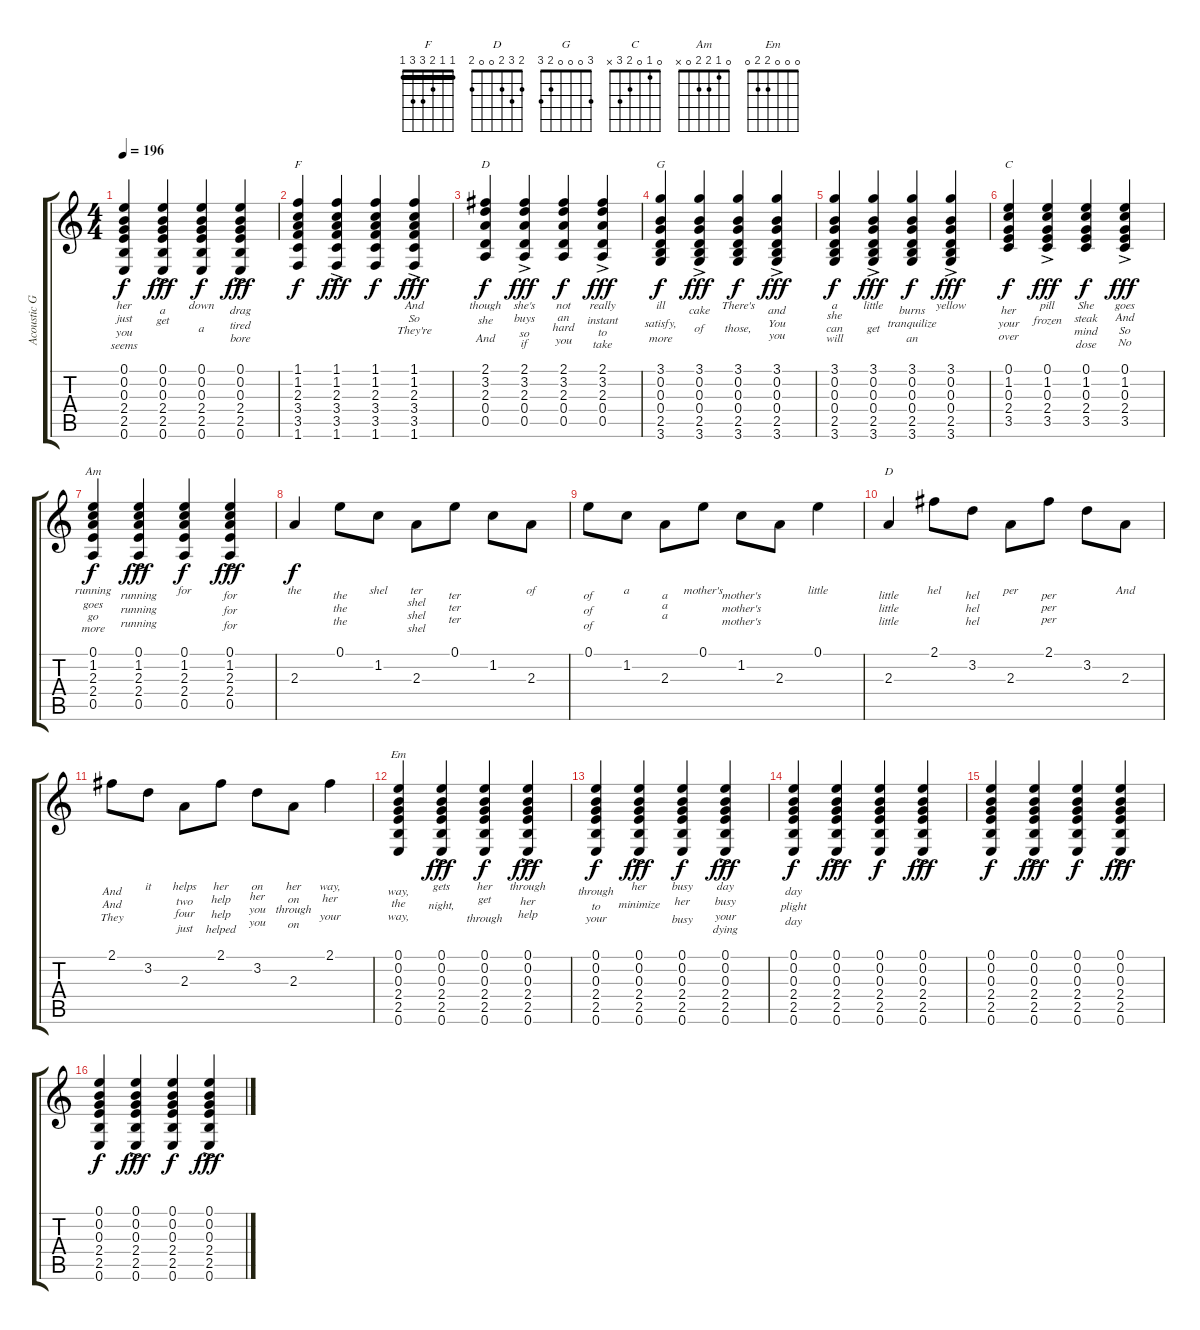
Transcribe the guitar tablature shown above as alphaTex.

\track ("Acoustic Guitar" "Acoustic G") {instrument acousticguitarsteel}
\staff {score tabs}
\tuning (E4 B3 G3 D3 A2 E2) {hide}
\chord ("F" 1 1 2 3 3 1) {barre 1}
\chord ("D" 2 3 2 0 0 x)
\chord ("G" 3 0 0 0 2 3)
\chord ("C" 0 1 0 2 3 x)
\chord ("Am" 0 1 2 2 0 x)
\chord ("D" 2 3 2 0 0 2)
\chord ("Em" 0 0 0 2 2 0)
\ts (4 4)
\tempo 196
\clef g2
\ks c
(0.1 0.2 0.3 2.4 2.5 0.6).4{lyrics (0 "her") lyrics (1 "just") lyrics (2 "you") lyrics (3 "seems") lyrics (4 "") dy f} (0.1{ac} 0.2{ac} 0.3{ac} 2.4{ac} 2.5{ac} 0.6{ac}).4{lyrics (0 "") lyrics (1 "a") lyrics (2 "get") lyrics (3 "") lyrics (4 "") dy fff} (0.1 0.2 0.3 2.4 2.5 0.6).4{lyrics (0 "down") lyrics (1 "") lyrics (2 "") lyrics (3 "a") lyrics (4 "") dy f} (0.1{ac} 0.2{ac} 0.3{ac} 2.4{ac} 2.5{ac} 0.6{ac}).4{lyrics (0 "") lyrics (1 "drag") lyrics (2 "tired") lyrics (3 "bore") lyrics (4 "") dy fff} |
(1.1 1.2 2.3 3.4 3.5 1.6).4{ch "F" lyrics (0 "") lyrics (1 "") lyrics (2 "") lyrics (3 "") lyrics (4 "") dy f} (1.1{ac} 1.2{ac} 2.3{ac} 3.4{ac} 3.5{ac} 1.6{ac}).4{lyrics (0 "") lyrics (1 "") lyrics (2 "") lyrics (3 "") lyrics (4 "") dy fff} (1.1 1.2 2.3 3.4 3.5 1.6).4{lyrics (0 "") lyrics (1 "") lyrics (2 "") lyrics (3 "") lyrics (4 "") dy f} (1.1{ac} 1.2{ac} 2.3{ac} 3.4{ac} 3.5{ac} 1.6{ac}).4{lyrics (0 "And") lyrics (1 "So") lyrics (2 "They're") lyrics (3 "") lyrics (4 "") dy fff} |
(2.1 3.2 2.3 0.4 0.5).4{ch "D" lyrics (0 "though") lyrics (1 "she") lyrics (2 "") lyrics (3 "And") lyrics (4 "") dy f} (2.1{ac} 3.2{ac} 2.3{ac} 0.4{ac} 0.5{ac}).4{lyrics (0 "she's") lyrics (1 "buys") lyrics (2 "so") lyrics (3 "if") lyrics (4 "") dy fff} (2.1 3.2 2.3 0.4 0.5).4{lyrics (0 "not") lyrics (1 "an") lyrics (2 "hard") lyrics (3 "you") lyrics (4 "") dy f} (2.1{ac} 3.2{ac} 2.3{ac} 0.4{ac} 0.5{ac}).4{lyrics (0 "really") lyrics (1 "instant") lyrics (2 "to") lyrics (3 "take") lyrics (4 "") dy fff} |
(3.1 0.2 0.3 0.4 2.5 3.6).4{ch "G" lyrics (0 "ill") lyrics (1 "") lyrics (2 "satisfy,") lyrics (3 "more") lyrics (4 "") dy f} (3.1{ac} 0.2{ac} 0.3{ac} 0.4{ac} 2.5{ac} 3.6{ac}).4{lyrics (0 "") lyrics (1 "cake") lyrics (2 "") lyrics (3 "of") lyrics (4 "") dy fff} (3.1 0.2 0.3 0.4 2.5 3.6).4{lyrics (0 "There's") lyrics (1 "") lyrics (2 "") lyrics (3 "those,") lyrics (4 "") dy f} (3.1{ac} 0.2{ac} 0.3{ac} 0.4{ac} 2.5{ac} 3.6{ac}).4{lyrics (0 "") lyrics (1 "and") lyrics (2 "You") lyrics (3 "you") lyrics (4 "") dy fff} |
(3.1 0.2 0.3 0.4 2.5 3.6).4{lyrics (0 "a") lyrics (1 "she") lyrics (2 "can") lyrics (3 "will") lyrics (4 "") dy f} (3.1{ac} 0.2{ac} 0.3{ac} 0.4{ac} 2.5{ac} 3.6{ac}).4{lyrics (0 "little") lyrics (1 "") lyrics (2 "") lyrics (3 "get") lyrics (4 "") dy fff} (3.1 0.2 0.3 0.4 2.5 3.6).4{lyrics (0 "") lyrics (1 "burns") lyrics (2 "tranquilize") lyrics (3 "an") lyrics (4 "") dy f} (3.1{ac} 0.2{ac} 0.3{ac} 0.4{ac} 2.5{ac} 3.6{ac}).4{lyrics (0 "yellow") lyrics (1 "") lyrics (2 "") lyrics (3 "") lyrics (4 "") dy fff} |
(0.1 1.2 0.3 2.4 3.5).4{ch "C" lyrics (0 "") lyrics (1 "her") lyrics (2 "your") lyrics (3 "over") lyrics (4 "") dy f} (0.1{ac} 1.2{ac} 0.3{ac} 2.4{ac} 3.5{ac}).4{lyrics (0 "pill") lyrics (1 "frozen") lyrics (2 "") lyrics (3 "") lyrics (4 "") dy fff} (0.1 1.2 0.3 2.4 3.5).4{lyrics (0 "She") lyrics (1 "steak") lyrics (2 "mind") lyrics (3 "dose") lyrics (4 "") dy f} (0.1{ac} 1.2{ac} 0.3{ac} 2.4{ac} 3.5{ac}).4{lyrics (0 "goes") lyrics (1 "And") lyrics (2 "So") lyrics (3 "No") lyrics (4 "") dy fff} |
(0.1 1.2 2.3 2.4 0.5).4{ch "Am" lyrics (0 "running") lyrics (1 "goes") lyrics (2 "go") lyrics (3 "more") lyrics (4 "") dy f} (0.1{ac} 1.2{ac} 2.3{ac} 2.4{ac} 0.5{ac}).4{lyrics (0 "") lyrics (1 "running") lyrics (2 "running") lyrics (3 "running") lyrics (4 "") dy fff} (0.1 1.2 2.3 2.4 0.5).4{lyrics (0 "for") lyrics (1 "") lyrics (2 "") lyrics (3 "") lyrics (4 "") dy f} (0.1{ac} 1.2{ac} 2.3{ac} 2.4{ac} 0.5{ac}).4{lyrics (0 "") lyrics (1 "for") lyrics (2 "for") lyrics (3 "for") lyrics (4 "") dy fff} |
2.3.4{lyrics (0 "the") lyrics (1 "") lyrics (2 "") lyrics (3 "") lyrics (4 "") dy f} 0.1.8{lyrics (0 "") lyrics (1 "the") lyrics (2 "the") lyrics (3 "the") lyrics (4 "")} 1.2.8{lyrics (0 "shel") lyrics (1 "") lyrics (2 "") lyrics (3 "") lyrics (4 "")} 2.3.8{lyrics (0 "ter") lyrics (1 "shel") lyrics (2 "shel") lyrics (3 "shel") lyrics (4 "")} 0.1.8{lyrics (0 "") lyrics (1 "ter") lyrics (2 "ter") lyrics (3 "ter") lyrics (4 "")} 1.2.8{lyrics (0 "") lyrics (1 "") lyrics (2 "") lyrics (3 "") lyrics (4 "")} 2.3.8{lyrics (0 "of") lyrics (1 "") lyrics (2 "") lyrics (3 "") lyrics (4 "")} |
0.1.8{lyrics (0 "") lyrics (1 "of") lyrics (2 "of") lyrics (3 "of") lyrics (4 "")} 1.2.8{lyrics (0 "a") lyrics (1 "") lyrics (2 "") lyrics (3 "") lyrics (4 "")} 2.3.8{lyrics (0 "") lyrics (1 "a") lyrics (2 "a") lyrics (3 "a") lyrics (4 "")} 0.1.8{lyrics (0 "mother's") lyrics (1 "") lyrics (2 "") lyrics (3 "") lyrics (4 "")} 1.2.8{lyrics (0 "") lyrics (1 "mother's") lyrics (2 "mother's") lyrics (3 "mother's") lyrics (4 "")} 2.3.8{lyrics (0 "") lyrics (1 "") lyrics (2 "") lyrics (3 "") lyrics (4 "")} 0.1.4{lyrics (0 "little") lyrics (1 "") lyrics (2 "") lyrics (3 "") lyrics (4 "")} |
2.3.4{ch "D" lyrics (0 "") lyrics (1 "little") lyrics (2 "little") lyrics (3 "little") lyrics (4 "")} 2.1.8{lyrics (0 "hel") lyrics (1 "") lyrics (2 "") lyrics (3 "") lyrics (4 "")} 3.2.8{lyrics (0 "") lyrics (1 "hel") lyrics (2 "hel") lyrics (3 "hel") lyrics (4 "")} 2.3.8{lyrics (0 "per") lyrics (1 "") lyrics (2 "") lyrics (3 "") lyrics (4 "")} 2.1.8{lyrics (0 "") lyrics (1 "per") lyrics (2 "per") lyrics (3 "per") lyrics (4 "")} 3.2.8{lyrics (0 "") lyrics (1 "") lyrics (2 "") lyrics (3 "") lyrics (4 "")} 2.3.8{lyrics (0 "And") lyrics (1 "") lyrics (2 "") lyrics (3 "") lyrics (4 "")} |
2.1.8{lyrics (0 "") lyrics (1 "And") lyrics (2 "And") lyrics (3 "They") lyrics (4 "")} 3.2.8{lyrics (0 "it") lyrics (1 "") lyrics (2 "") lyrics (3 "") lyrics (4 "")} 2.3.8{lyrics (0 "helps") lyrics (1 "two") lyrics (2 "four") lyrics (3 "just") lyrics (4 "")} 2.1.8{lyrics (0 "her") lyrics (1 "help") lyrics (2 "help") lyrics (3 "helped") lyrics (4 "")} 3.2.8{lyrics (0 "on") lyrics (1 "her") lyrics (2 "you") lyrics (3 "you") lyrics (4 "")} 2.3.8{lyrics (0 "her") lyrics (1 "on") lyrics (2 "through") lyrics (3 "on") lyrics (4 "")} 2.1.4{lyrics (0 "way,") lyrics (1 "her") lyrics (2 "") lyrics (3 "your") lyrics (4 "")} |
(0.1 0.2 0.3 2.4 2.5 0.6).4{ch "Em" lyrics (0 "") lyrics (1 "way,") lyrics (2 "the") lyrics (3 "way,") lyrics (4 "")} (0.1{ac} 0.2{ac} 0.3{ac} 2.4{ac} 2.5{ac} 0.6{ac}).4{lyrics (0 "gets") lyrics (1 "") lyrics (2 "night,") lyrics (3 "") lyrics (4 "") dy fff} (0.1 0.2 0.3 2.4 2.5 0.6).4{lyrics (0 "her") lyrics (1 "get") lyrics (2 "") lyrics (3 "through") lyrics (4 "") dy f} (0.1{ac} 0.2{ac} 0.3{ac} 2.4{ac} 2.5{ac} 0.6{ac}).4{lyrics (0 "through") lyrics (1 "her") lyrics (2 "help") lyrics (3 "") lyrics (4 "") dy fff} |
(0.1 0.2 0.3 2.4 2.5 0.6).4{lyrics (0 "") lyrics (1 "through") lyrics (2 "to") lyrics (3 "your") lyrics (4 "") dy f} (0.1{ac} 0.2{ac} 0.3{ac} 2.4{ac} 2.5{ac} 0.6{ac}).4{lyrics (0 "her") lyrics (1 "") lyrics (2 "minimize") lyrics (3 "") lyrics (4 "") dy fff} (0.1 0.2 0.3 2.4 2.5 0.6).4{lyrics (0 "busy") lyrics (1 "her") lyrics (2 "") lyrics (3 "busy") lyrics (4 "") dy f} (0.1{ac} 0.2{ac} 0.3{ac} 2.4{ac} 2.5{ac} 0.6{ac}).4{lyrics (0 "day") lyrics (1 "busy") lyrics (2 "your") lyrics (3 "dying") lyrics (4 "") dy fff} |
(0.1 0.2 0.3 2.4 2.5 0.6).4{lyrics (0 "") lyrics (1 "day") lyrics (2 "plight") lyrics (3 "day") lyrics (4 "") dy f} (0.1{ac} 0.2{ac} 0.3{ac} 2.4{ac} 2.5{ac} 0.6{ac}).4{lyrics (0 "") lyrics (1 "") lyrics (2 "") lyrics (3 "") lyrics (4 "") dy fff} (0.1 0.2 0.3 2.4 2.5 0.6).4{lyrics (0 "") lyrics (1 "") lyrics (2 "") lyrics (3 "") lyrics (4 "") dy f} (0.1{ac} 0.2{ac} 0.3{ac} 2.4{ac} 2.5{ac} 0.6{ac}).4{lyrics (0 "") lyrics (1 "") lyrics (2 "") lyrics (3 "") lyrics (4 "") dy fff} |
(0.1 0.2 0.3 2.4 2.5 0.6).4{lyrics (0 "") lyrics (1 "") lyrics (2 "") lyrics (3 "") lyrics (4 "") dy f} (0.1{ac} 0.2{ac} 0.3{ac} 2.4{ac} 2.5{ac} 0.6{ac}).4{lyrics (0 "") lyrics (1 "") lyrics (2 "") lyrics (3 "") lyrics (4 "") dy fff} (0.1 0.2 0.3 2.4 2.5 0.6).4{lyrics (0 "") lyrics (1 "") lyrics (2 "") lyrics (3 "") lyrics (4 "") dy f} (0.1{ac} 0.2{ac} 0.3{ac} 2.4{ac} 2.5{ac} 0.6{ac}).4{lyrics (0 "") lyrics (1 "") lyrics (2 "") lyrics (3 "") lyrics (4 "") dy fff} |
(0.1 0.2 0.3 2.4 2.5 0.6).4{lyrics (0 "") lyrics (1 "") lyrics (2 "") lyrics (3 "") lyrics (4 "") dy f} (0.1{ac} 0.2{ac} 0.3{ac} 2.4{ac} 2.5{ac} 0.6{ac}).4{lyrics (0 "") lyrics (1 "") lyrics (2 "") lyrics (3 "") lyrics (4 "") dy fff} (0.1 0.2 0.3 2.4 2.5 0.6).4{lyrics (0 "") lyrics (1 "") lyrics (2 "") lyrics (3 "") lyrics (4 "") dy f} (0.1{ac} 0.2{ac} 0.3{ac} 2.4{ac} 2.5{ac} 0.6{ac}).4{lyrics (0 "") lyrics (1 "") lyrics (2 "") lyrics (3 "") lyrics (4 "") dy fff}
